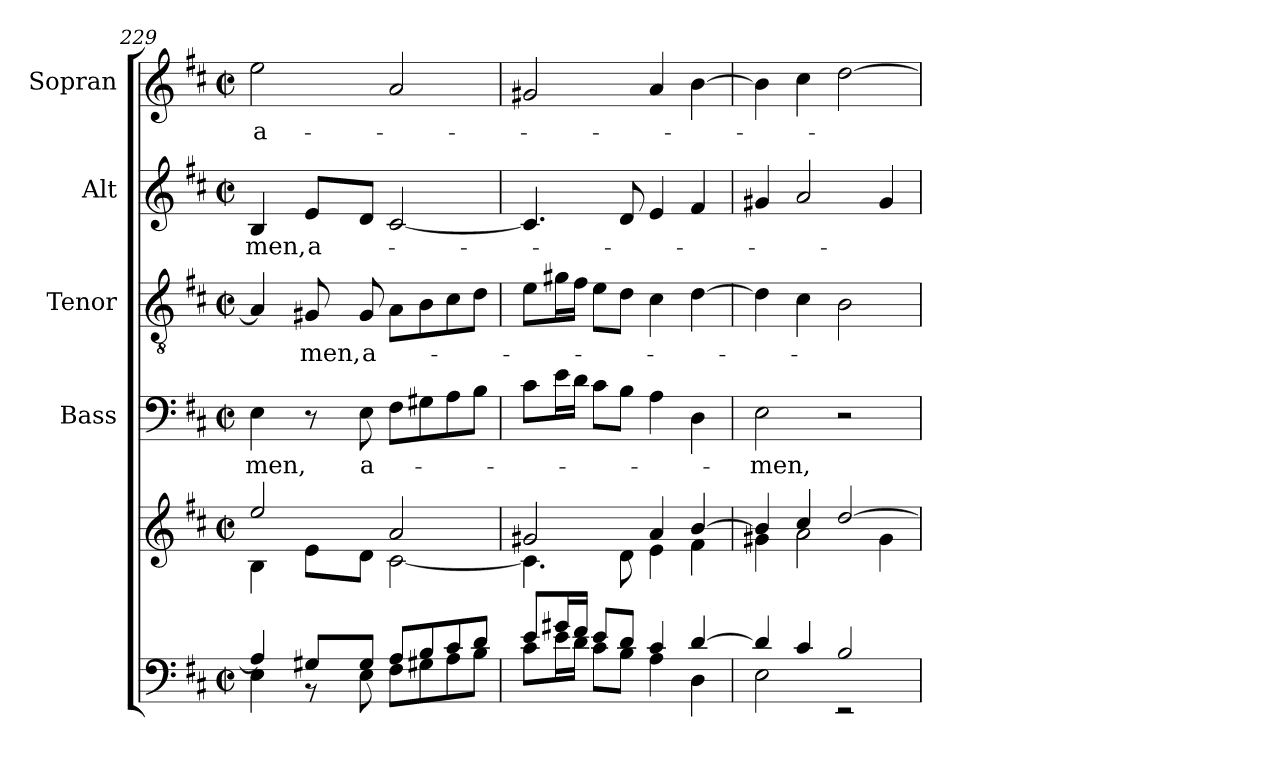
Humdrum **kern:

**kern	**kern	**kern	**text	**kern	**text	**kern	**text	**kern	**text
*part5	*part5	*part4	*part4	*part3	*part3	*part2	*part2	*part1	*part1
*staff6	*staff5	*staff4	*staff4	*staff3	*staff3	*staff2	*staff2	*staff1	*staff1
*	*	*I"Bass	*	*I"Tenor	*	*I"Alt	*	*I"Sopran	*
*	*	*I'B.	*	*I'T.	*	*I'A.	*	*I'S.	*
*clefF4	*clefG2	*clefF4	*	*clefGv2	*	*clefG2	*	*clefG2	*
*k[f#c#]	*k[f#c#]	*k[f#c#]	*	*k[f#c#]	*	*k[f#c#]	*	*k[f#c#]	*
*D:	*D:	*D:	*	*D:	*	*D:	*	*D:	*
*M2/2	*M2/2	*M2/2	*	*M2/2	*	*M2/2	*	*M2/2	*
*met(c|)	*met(c|)	*met(c|)	*	*met(c|)	*	*met(c|)	*	*met(c|)	*
=229	=229	=229	=229	=229	=229	=229	=229	=229	=229
*^	*^	*	*	*	*	*	*	*	*
!	!	!	!	!	!LO:LY:b	!	!	!	!LO:LY:b	!	!LO:LY:b
4A/]	4E\	2ee/	4B\	4E\	-men,	4A/]	.	4B/	-men,	2ee\	a-
!	!	!	!	!	!	!	!LO:LY:b	!	!LO:LY:b	!	!
8G#X/L	8rBB	.	8e\L	8r	.	8G#X/	-men,	8e/L	a-	.	.
!	!	!	!	!	!LO:LY:b	!	!LO:LY:b	!	!	!	!
8G#/J	8E\	.	8d\J	8E\	a-	8G#/	a-	8d/J	.	.	.
8A/L	8F#\L	2a/	[<2c#\	8F#\L	.	8A\L	.	[2c#/	.	2a/	.
8B/	8G#X\	.	.	8G#X\	.	8B\	.	.	.	.	.
8c#/	8A\	.	.	8A\	.	8c#\	.	.	.	.	.
8d/J	8B\J	.	.	8B\J	.	8d\J	.	.	.	.	.
=230	=230	=230	=230	=230	=230	=230	=230	=230	=230	=230	=230
8e/L	8c#\L	2g#X/	4.c#\]	8c#\L	.	8e\L	.	4.c#/]	.	2g#X/	.
16g#X/L	16e\L	.	.	16e\L	.	16g#X\L	.	.	.	.	.
16f#/JJ	16d\JJ	.	.	16d\JJ	.	16f#\JJ	.	.	.	.	.
8e/L	8c#\L	.	.	8c#\L	.	8e\L	.	.	.	.	.
8d/J	8B\J	.	8d\	8B\J	.	8d\J	.	8d/	.	.	.
4c#/	4A\	4a/	4e\	4A\	.	4c#\	.	4e/	.	4a/	.
[>4d/	4D\	[>4b/	4f#\	4D\	.	[4d\	.	4f#/	.	[4b\	.
=231	=231	=231	=231	=231	=231	=231	=231	=231	=231	=231	=231
!	!	!	!	!	!LO:LY:b	!	!	!	!	!	!
4d/]	2E\	4b/]	4g#X\	2E\	-men,	4d\]	.	4g#X/	.	4b\]	.
4c#/	.	4cc#/	2a\	.	.	4c#\	.	2a/	.	4cc#\	.
2B/	2rEE	[>2dd/	.	2r	.	2B\	.	.	.	[2dd\	.
.	.	.	4g#\	.	.	.	.	4g#/	.	.	.
*v	*v	*	*	*	*	*	*	*	*	*	*
*	*v	*v	*	*	*	*	*	*	*	*
=	=	=	=	=	=	=	=	=	=
*-	*-	*-	*-	*-	*-	*-	*-	*-	*-
